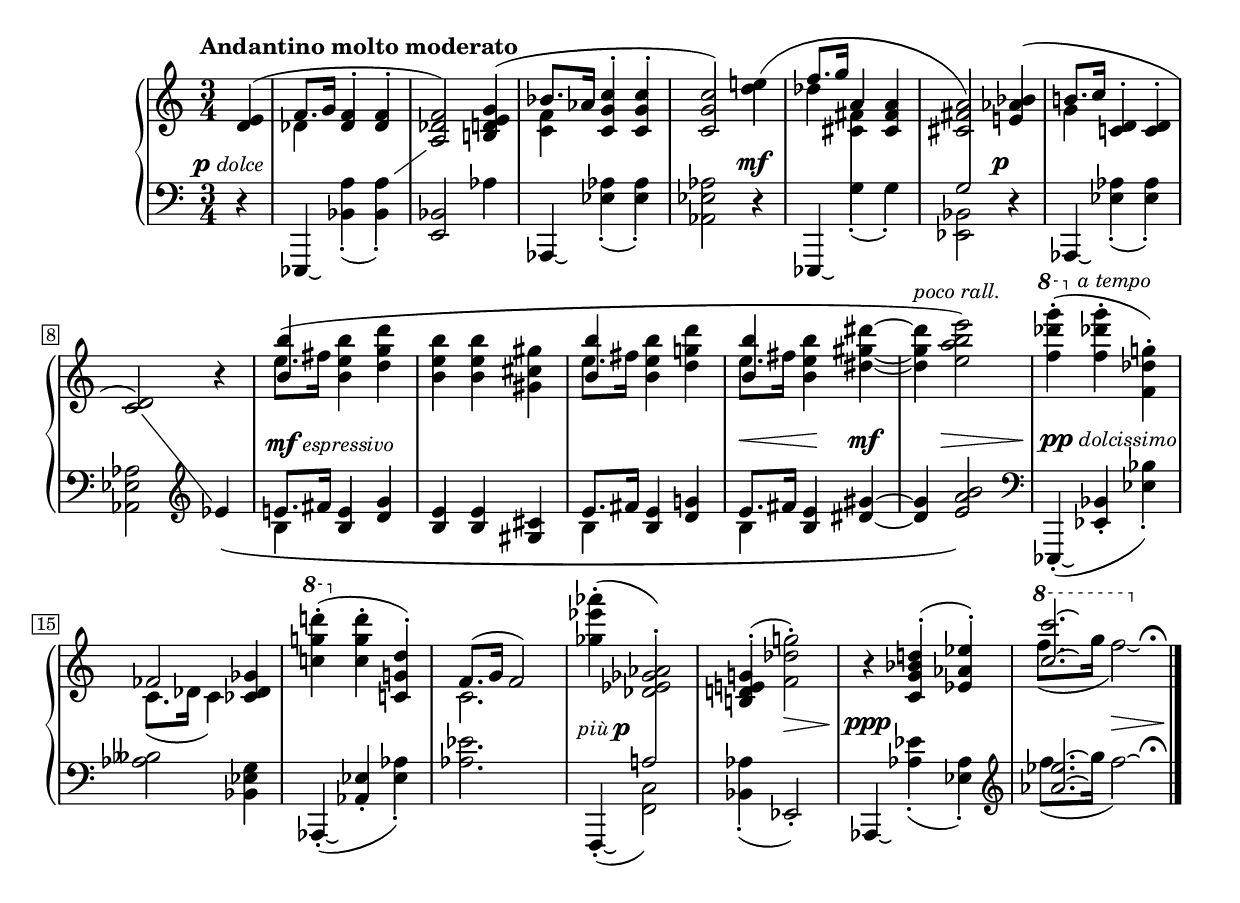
Global = {
  \key c \major
  \time 3/4
  \include "./../global.ly"
}

bottom = { \change Staff = "lower" }
top = { \change Staff = "upper" }

Sopran = \context Voice = "one" \relative c' {
  \voiceOne
  \override MultiMeasureRest.staff-position = #0
  \override Rest.staff-position = #0
  \override DynamicText.Y-offset = #-2.4
  \override Hairpin.Y-offset = #-2
  \tempo \markup { \bold "Andantino molto moderato" }
  \partial 4
  \once\override Staff.TextScript.extra-offset = #'(-4 . -0.5)
  <d e>4(_\markup { \dynamic p \italic\small "dolce" }
  %1
  | \override Staff.TextScript.extra-offset = #'(-1.5 . -2.5)
    f8. g16 <des f>4^. q^.
  | <a des f>2) <b d e g>4(
  | bes'8. aes16 <c, g' c>4^. q^.
  | q2) \stemDown <d' e>4(_\markup { \dynamic mf }
  %5
  | \stemUp f8. g16 a,4 <cis, fis a>
  | \once\override Stem.cross-staff = ##t
    <cis fis a>2)
    <e aes bes>4(_\markup { \dynamic p }
  | b'!8. c16 <c,d>4^. q^.
  | \once\override NoteColumn.force-hshift = #0 q2) r4
  | \override Staff.TextScript.extra-offset = #'(-1 . -2.5)
    <b' b'>4_\markup {
      \dynamic mf \italic\small "espressivo"
    } s2
  %10
  | s2.
  | <b b'>4 s2
  | <b b'>4 s2
  | s2.
  | \override Staff.TextScript.extra-offset = #'(-0.4 . -1)
    \stemNeutral
    \ottava 1 <f'' des' g>4^.(_\markup {
      \dynamic pp \italic\small "dolcissimo"
    }
    \override Staff.TextScript.extra-offset = #'(-1.5 . 0)
    \ottava 0 <f, des' g>4^.^\markup {
      \italic\small "a tempo"
    }
    <f, des' g>^.)
  %15
  | \stemUp fes2 <ces des ges>4
  | \stemNeutral \ottava 1 <c''! g'! d'!>4^.( \ottava 0 <c, g' d'>4^. <c, g' d'>^.)
  | f8.( g16 f2)
  | \override Staff.TextScript.extra-offset = #'(-1 . -2)
    <ges' ees' aes>4^.(_\markup {
      \italic\small "più" \dynamic p
    } <des, ees ges aes>2^.)
  | <b! d! e! g!>4^.( <f' des' g>2^.\>)
  %20
  | r4\!\ppp <c g' bes d>^.( <ees aes ees'>^.)
  | \stemUp \ottava 1 <c'' c'>2.\laissezVibrer \ottava 0
  \fine
}

Alto = \context Voice = "two" \relative c' {
  \voiceTwo
  \override MultiMeasureRest.staff-position = #0
  \override Rest.staff-position = #0
  \partial 4 s4
  %1
  | des4 s2
  | s2.
  | <c f>4 s2
  | s2.
  %5
  | des'4
    \once\override Stem.length = #20
    \once\override Stem.cross-staff = ##t
    <cis, fis>4
    s
  | s2.
  | g'4 s2
  | \hideNotes
    \showStaffSwitch
    \once\override NoteColumn.force-hshift = #0 d2
    \bottom
    ees4
    \hideStaffSwitch
    \unHideNotes
    \top
  | \slurUp e'8.( fis16 <b, e b'>4 <d g d'>
  %10
  | <b e b'> q <gis cis gis'>
  | e'8. fis16 <b, e b'>4 <d g d'>
  | \override Hairpin.Y-offset = #-4
    \override Staff.TextScript.extra-offset = #'(-1 . -2.5)
    e8.\< fis16 <b, e b'>4\! <dis~ gis~ dis'^~>_\markup { \dynamic mf }
  | \override Staff.TextScript.extra-offset = #'(0 . 0)
    q^\markup {
      \italic\small "poco rall."
    } <e a b e>2\>)
  | s2.\!
  %15
  | \slurDown c,8.( des16 c4) s
  | s2.
  | c2.
  | s2.*3
  | \once\override NoteColumn.force-hshift = #-0.2 f''8.( g16
    \override Script.X-offset = #4
    %\override Hairpin.minimum-length = #8
    f2)\laissezVibrer^\fermata
}

Tenor = \context Voice = "three" \relative c' {
  \voiceThree
  \override MultiMeasureRest.staff-position = #0
  \override Rest.staff-position = #0
  \partial 4 s4
  %1
  | \showStaffSwitch s2 \once\omit Stem a4
  | \top
    \once\override NoteColumn.force-hshift = #0
    \once\omit Stem a2 s4
    \hideStaffSwitch
  | \bottom s2.*3
  | \once\override Stem.length = #22
    \stemUp \once\override Stem.cross-staff = ##t g2
    s4
  | s2.*2
  | e'!8. fis16 <b, e>4 <d g>
  %10
  | <b e> q <gis cis>
  | e'8. fis16 <b, e>4 <d g>
  | e8. fis16 <b, e>4 <dis_~ gis~>
  | q <e a b>2
  | \clef bass
    s2.*4
  %18
  | s4
    \once\override Stem.length = #22
    \once\override Stem.cross-staff = ##t
    a,2
  | s2.*2
  %21
  | \stemDown\slurDown
    f''8.( g16
    \override Script.X-offset = #4
    f2)\laissezVibrer\fermata
}

Bass = \context Voice = "four" \relative c {
  \voiceFour
  \override MultiMeasureRest.staff-position = #0
  \override Rest.staff-position = #0
  \stemNeutral
  \partial 4 r4
  %1
  | ees,,4\laissezVibrer <bes'' a'>_.( q_.)
  | <e, bes'>2 aes'4
  | aes,,\laissezVibrer <ees'' aes>_.( q_.)
  | <aes, ees' aes>2 r4
  %5
  | ees,4\laissezVibrer g''_.( g_.)
  | \stemDown <ees, bes'>2 r4
  | \stemNeutral aes,\laissezVibrer <ees'' aes>_.( q_.)
  | <aes, ees' aes>2 \clef treble ees''4\(
  | \stemDown b s2
  %10
  | s2.
  | b4 s2
  | b4 s2
  | s4 \once\omit Stem e2\)
  | \stemNeutral
    ees,,,4_.\laissezVibrer( <ees' bes'>_. <ees' bes'>_.)
  %15
  | <aes beses>2 <bes, ees g>4
    aes,4_.\laissezVibrer( <aes' ees'>_. <ees' aes>_.)
  | <aes ees'>2.
  | f,,4_.\laissezVibrer( \stemDown <f' c'>2)
  | <bes aes'>4_.( \stemUp ees,2_.)
  %20
  | aes,4\laissezVibrer \stemDown <aes'' ees'>_.( <ees aes>_.)
  | \clef treble
    \stemUp
      \override LaissezVibrerTieColumn.tie-configuration
         = #`((5.5 . ,UP)
              (0 . ,UP))
    <aes' ees'>2.\laissezVibrer
  \fine
}

centerDynamics = {
  \partial 4 s4
  %1
  | s2.*20
  | \override Hairpin.Y-offset = #-5
    s4 s8\> s8 s8 s8\!
}

\score {
  \new PianoStaff
  <<
    \accidentalStyle Score.piano
    \context Staff = "upper" <<
      \set Staff.midiInstrument = #"acoustic grand"
      \Global
      \clef treble
      \Sopran
      \Alto
    >>
    \context Dynamics <<
      \Global \centerDynamics
    >>
    \context Staff = "lower" <<
      \set Staff.midiInstrument = #"acoustic grand"
      \Global
      \clef bass
      \Tenor
      \Bass
    >>
  >>
  \header {
    composer = "Alfredo Casella"
    %opus = "Op. 31"
    title = \markup {
      \fill-line {
        \center-column {
          \line { \italic "To Ricardo Viñes" }
          \null
          \line { \abs-fontsize #24 "DEUX CONTRASTES" }
          \null
          \line { "I. GRAZIOSO" }
          \line { \abs-fontsize #12 \italic "Hommage à Chopin" }
          \null\null\null
        }
      }
    }
    subtitle = #f
  }
  \layout {
    \context {
      \PianoStaff
      % More space between staves in the same PianoStaff
      %\override StaffGrouper.staff-staff-spacing.minimum-distance = 12
      \override TextScript.font-shape = #'italic
    }
  }
  \midi {
    \tempo 4 = 100
  }
}
